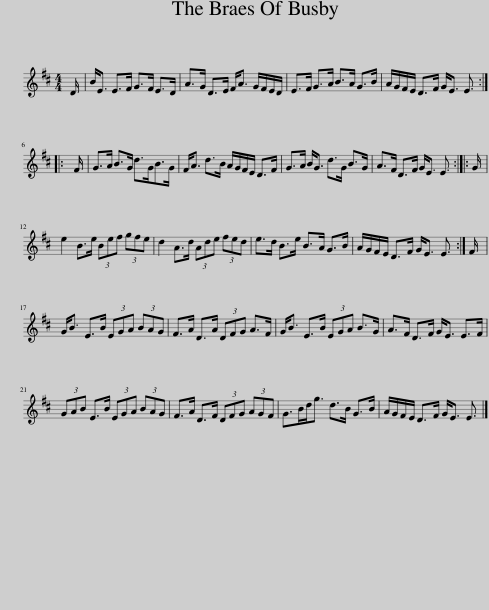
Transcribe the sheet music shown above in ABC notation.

X:1
L:1/8
M:4/4
I:linebreak $
K:D
V:1 treble
V:1
 D/ | B<E E>F G>F E>D | A>G D>E F<A G/F/E/D/ | E>F G>A B>A G>B | A/G/F/E/ D>F G<E E3/2 ::$ %5
 F/ | G>A B>G d>GB>G | F<A d>B A/G/F/E/ D>F | G>A B<G d>G B>G | A>F D>F G<E E3/2 :: %10
 G/ |$ e2 B>e (3Bef (3gfe | d2 A>d (3Ade (3fed | e>d B>e B>A G>B | A/G/F/E/ D>F G<E E3/2 :| %15
 F/ |$ G<B E>B (3EGA (3BAG | F>A D>A (3DFG A>F | G<B E>B (3EGA B>G | A>F D>F G<E E>F |$ %20
 (3GAB E>B (3EGA (3BAG | F>A D>F (3DFG (3AGF | G>Bd<g d>B G>B | A/G/F/E/ D>F G<E E3/2 |] %24
